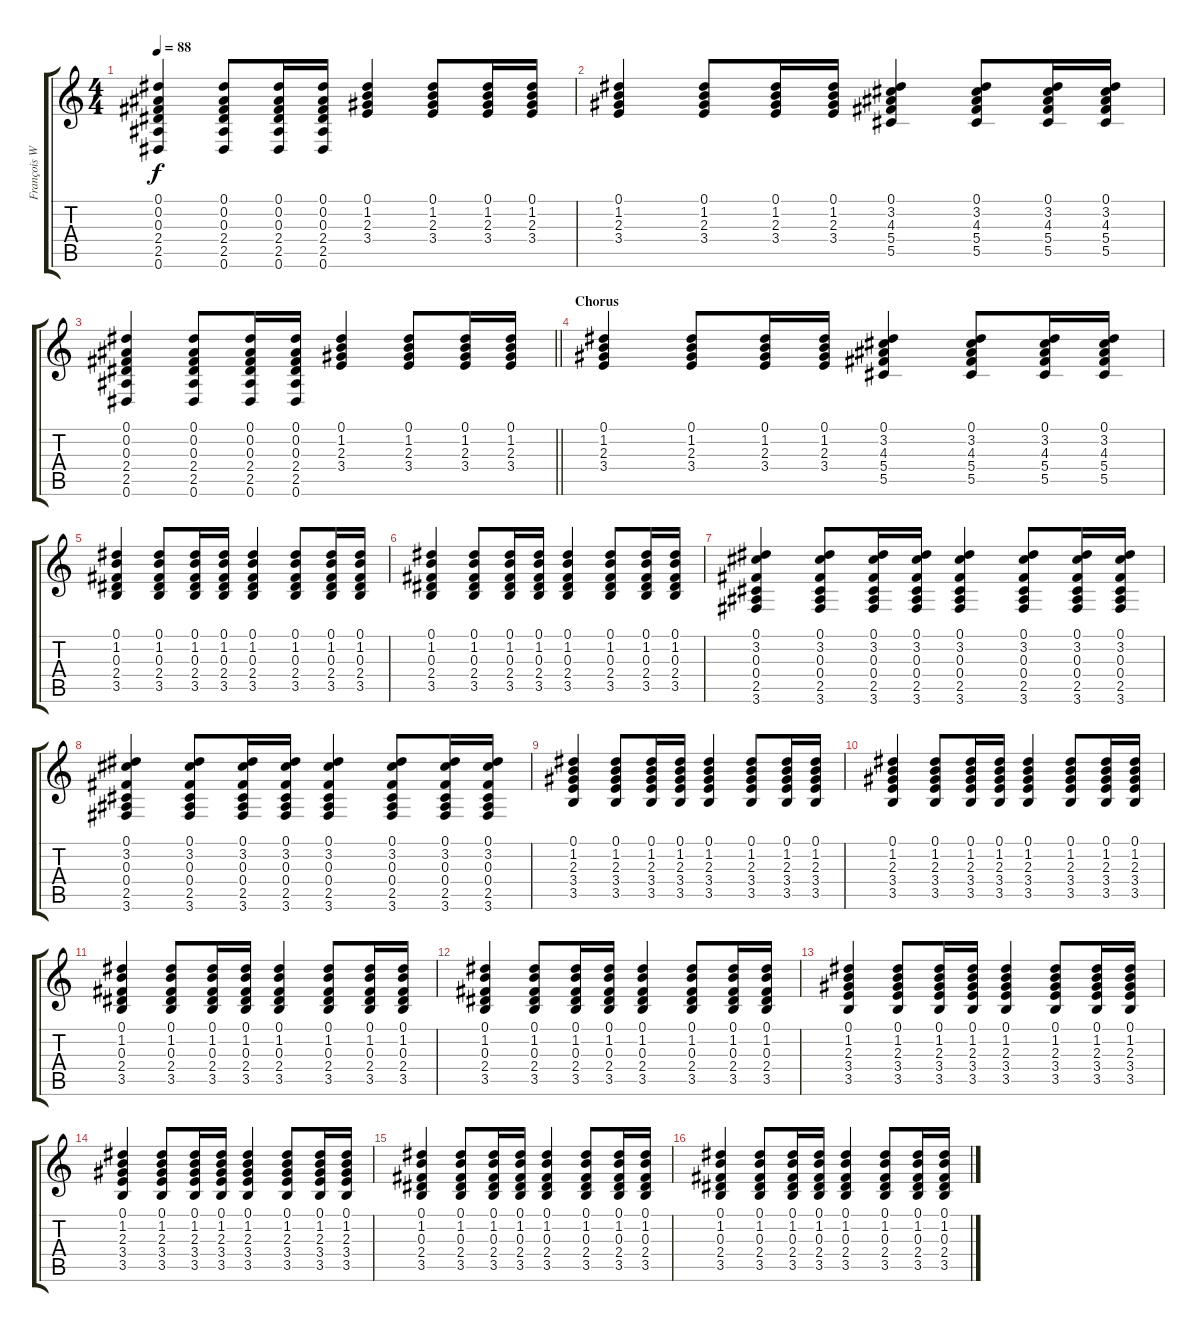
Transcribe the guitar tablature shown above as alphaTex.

\track ("François Wiliamson" "François W") {instrument acousticguitarsteel}
\staff {score tabs}
\tuning (Eb4 Bb3 Gb3 Db3 Ab2 Eb2) {hide}
\ts (4 4)
\tempo 88
\clef g2
\ks c
(0.1 0.2 0.3 2.4 2.5 0.6).4{dy f} (0.1 0.2 0.3 2.4 2.5 0.6).8 (0.1 0.2 0.3 2.4 2.5 0.6).16 (0.1 0.2 0.3 2.4 2.5 0.6).16 (0.1 1.2 2.3 3.4).4 (0.1 1.2 2.3 3.4).8 (0.1 1.2 2.3 3.4).16 (0.1 1.2 2.3 3.4).16 |
(0.1 1.2 2.3 3.4).4 (0.1 1.2 2.3 3.4).8 (0.1 1.2 2.3 3.4).16 (0.1 1.2 2.3 3.4).16 (0.1 3.2 4.3 5.4 5.5).4 (0.1 3.2 4.3 5.4 5.5).8 (0.1 3.2 4.3 5.4 5.5).16 (0.1 3.2 4.3 5.4 5.5).16 |
\barLineRight lightlight
(0.1 0.2 0.3 2.4 2.5 0.6).4 (0.1 0.2 0.3 2.4 2.5 0.6).8 (0.1 0.2 0.3 2.4 2.5 0.6).16 (0.1 0.2 0.3 2.4 2.5 0.6).16 (0.1 1.2 2.3 3.4).4 (0.1 1.2 2.3 3.4).8 (0.1 1.2 2.3 3.4).16 (0.1 1.2 2.3 3.4).16 |
\section ("" "Chorus")
(0.1 1.2 2.3 3.4).4 (0.1 1.2 2.3 3.4).8 (0.1 1.2 2.3 3.4).16 (0.1 1.2 2.3 3.4).16 (0.1 3.2 4.3 5.4 5.5).4 (0.1 3.2 4.3 5.4 5.5).8 (0.1 3.2 4.3 5.4 5.5).16 (0.1 3.2 4.3 5.4 5.5).16 |
(0.1 1.2 0.3 2.4 3.5).4 (0.1 1.2 0.3 2.4 3.5).8 (0.1 1.2 0.3 2.4 3.5).16 (0.1 1.2 0.3 2.4 3.5).16 (0.1 1.2 0.3 2.4 3.5).4 (0.1 1.2 0.3 2.4 3.5).8 (0.1 1.2 0.3 2.4 3.5).16 (0.1 1.2 0.3 2.4 3.5).16 |
(0.1 1.2 0.3 2.4 3.5).4 (0.1 1.2 0.3 2.4 3.5).8 (0.1 1.2 0.3 2.4 3.5).16 (0.1 1.2 0.3 2.4 3.5).16 (0.1 1.2 0.3 2.4 3.5).4 (0.1 1.2 0.3 2.4 3.5).8 (0.1 1.2 0.3 2.4 3.5).16 (0.1 1.2 0.3 2.4 3.5).16 |
(0.1 3.2 0.3 0.4 2.5 3.6).4 (0.1 3.2 0.3 0.4 2.5 3.6).8 (0.1 3.2 0.3 0.4 2.5 3.6).16 (0.1 3.2 0.3 0.4 2.5 3.6).16 (0.1 3.2 0.3 0.4 2.5 3.6).4 (0.1 3.2 0.3 0.4 2.5 3.6).8 (0.1 3.2 0.3 0.4 2.5 3.6).16 (0.1 3.2 0.3 0.4 2.5 3.6).16 |
(0.1 3.2 0.3 0.4 2.5 3.6).4 (0.1 3.2 0.3 0.4 2.5 3.6).8 (0.1 3.2 0.3 0.4 2.5 3.6).16 (0.1 3.2 0.3 0.4 2.5 3.6).16 (0.1 3.2 0.3 0.4 2.5 3.6).4 (0.1 3.2 0.3 0.4 2.5 3.6).8 (0.1 3.2 0.3 0.4 2.5 3.6).16 (0.1 3.2 0.3 0.4 2.5 3.6).16 |
(0.1 1.2 2.3 3.4 3.5).4 (0.1 1.2 2.3 3.4 3.5).8 (0.1 1.2 2.3 3.4 3.5).16 (0.1 1.2 2.3 3.4 3.5).16 (0.1 1.2 2.3 3.4 3.5).4 (0.1 1.2 2.3 3.4 3.5).8 (0.1 1.2 2.3 3.4 3.5).16 (0.1 1.2 2.3 3.4 3.5).16 |
(0.1 1.2 2.3 3.4 3.5).4 (0.1 1.2 2.3 3.4 3.5).8 (0.1 1.2 2.3 3.4 3.5).16 (0.1 1.2 2.3 3.4 3.5).16 (0.1 1.2 2.3 3.4 3.5).4 (0.1 1.2 2.3 3.4 3.5).8 (0.1 1.2 2.3 3.4 3.5).16 (0.1 1.2 2.3 3.4 3.5).16 |
(0.1 1.2 0.3 2.4 3.5).4 (0.1 1.2 0.3 2.4 3.5).8 (0.1 1.2 0.3 2.4 3.5).16 (0.1 1.2 0.3 2.4 3.5).16 (0.1 1.2 0.3 2.4 3.5).4 (0.1 1.2 0.3 2.4 3.5).8 (0.1 1.2 0.3 2.4 3.5).16 (0.1 1.2 0.3 2.4 3.5).16 |
(0.1 1.2 0.3 2.4 3.5).4 (0.1 1.2 0.3 2.4 3.5).8 (0.1 1.2 0.3 2.4 3.5).16 (0.1 1.2 0.3 2.4 3.5).16 (0.1 1.2 0.3 2.4 3.5).4 (0.1 1.2 0.3 2.4 3.5).8 (0.1 1.2 0.3 2.4 3.5).16 (0.1 1.2 0.3 2.4 3.5).16 |
(0.1 1.2 2.3 3.4 3.5).4 (0.1 1.2 2.3 3.4 3.5).8 (0.1 1.2 2.3 3.4 3.5).16 (0.1 1.2 2.3 3.4 3.5).16 (0.1 1.2 2.3 3.4 3.5).4 (0.1 1.2 2.3 3.4 3.5).8 (0.1 1.2 2.3 3.4 3.5).16 (0.1 1.2 2.3 3.4 3.5).16 |
(0.1 1.2 2.3 3.4 3.5).4 (0.1 1.2 2.3 3.4 3.5).8 (0.1 1.2 2.3 3.4 3.5).16 (0.1 1.2 2.3 3.4 3.5).16 (0.1 1.2 2.3 3.4 3.5).4 (0.1 1.2 2.3 3.4 3.5).8 (0.1 1.2 2.3 3.4 3.5).16 (0.1 1.2 2.3 3.4 3.5).16 |
(0.1 1.2 0.3 2.4 3.5).4 (0.1 1.2 0.3 2.4 3.5).8 (0.1 1.2 0.3 2.4 3.5).16 (0.1 1.2 0.3 2.4 3.5).16 (0.1 1.2 0.3 2.4 3.5).4 (0.1 1.2 0.3 2.4 3.5).8 (0.1 1.2 0.3 2.4 3.5).16 (0.1 1.2 0.3 2.4 3.5).16 |
(0.1 1.2 0.3 2.4 3.5).4 (0.1 1.2 0.3 2.4 3.5).8 (0.1 1.2 0.3 2.4 3.5).16 (0.1 1.2 0.3 2.4 3.5).16 (0.1 1.2 0.3 2.4 3.5).4 (0.1 1.2 0.3 2.4 3.5).8 (0.1 1.2 0.3 2.4 3.5).16 (0.1 1.2 0.3 2.4 3.5).16
